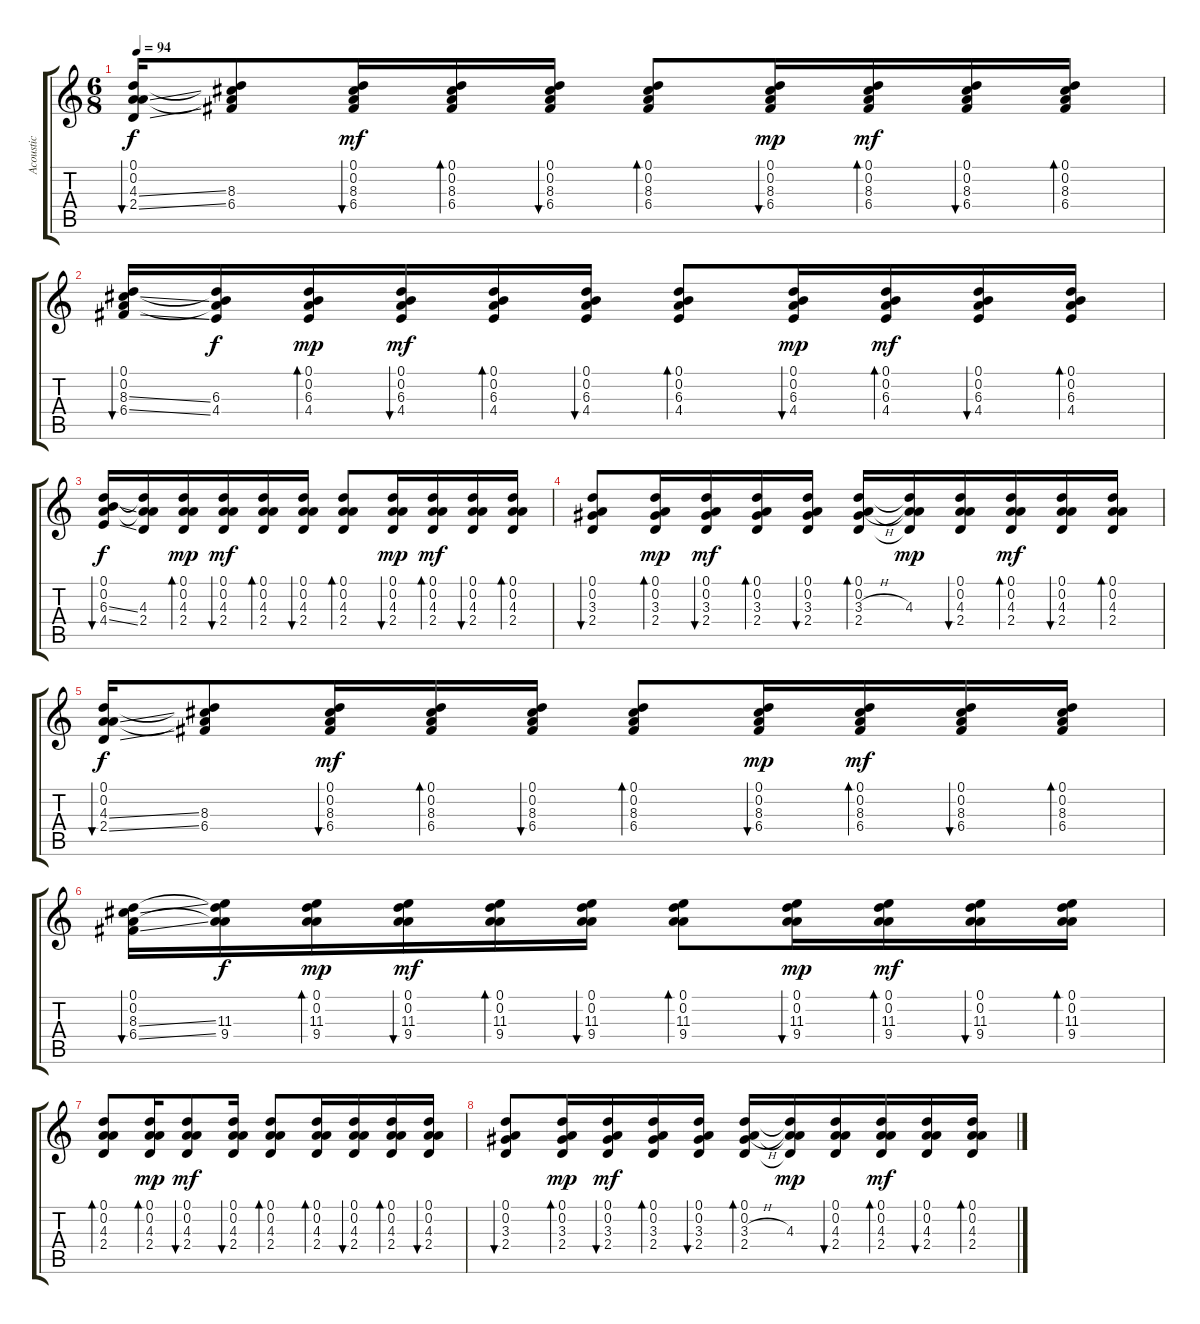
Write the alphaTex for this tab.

\track ("Acoustic" "Acoustic") {instrument acousticguitarsteel}
\staff {score tabs}
\tuning (D4 A3 F3 C3 G2 C2) {hide}
\ts (6 8)
\tempo 94
\clef g2
\ks c
(0.1 0.2 4.3{ss} 2.4{ss}).16{bu 60 dy f} (0.1{t} 0.2{t} 8.3 6.4).8 (0.1 0.2 8.3 6.4).16{bu 60 dy mf} (0.1 0.2 8.3 6.4).16{bd 60} (0.1 0.2 8.3 6.4).16{bu 60} (0.1 0.2 8.3 6.4).8{bd 60} (0.1 0.2 8.3 6.4).16{bu 60 dy mp} (0.1 0.2 8.3 6.4).16{bd 60 dy mf} (0.1 0.2 8.3 6.4).16{bu 60} (0.1 0.2 8.3 6.4).16{bd 60} |
(0.1 0.2 8.3{ss} 6.4{ss}).16{bu 60} (0.1{t} 0.2{t} 6.3 4.4).16{dy f} (0.1 0.2 6.3 4.4).16{bd 60 dy mp} (0.1 0.2 6.3 4.4).16{bu 60 dy mf} (0.1 0.2 6.3 4.4).16{bd 60} (0.1 0.2 6.3 4.4).16{bu 60} (0.1 0.2 6.3 4.4).8{bd 60} (0.1 0.2 6.3 4.4).16{bu 60 dy mp} (0.1 0.2 6.3 4.4).16{bd 60 dy mf} (0.1 0.2 6.3 4.4).16{bu 60} (0.1 0.2 6.3 4.4).16{bd 60} |
(0.1 0.2 6.3{ss} 4.4{ss}).16{bu 60 dy f} (0.1{t} 0.2{t} 4.3 2.4).16 (0.1 0.2 4.3 2.4).16{bd 60 dy mp} (0.1 0.2 4.3 2.4).16{bu 60 dy mf} (0.1 0.2 4.3 2.4).16{bd 60} (0.1 0.2 4.3 2.4).16{bu 60} (0.1 0.2 4.3 2.4).8{bd 60} (0.1 0.2 4.3 2.4).16{bu 60 dy mp} (0.1 0.2 4.3 2.4).16{bd 60 dy mf} (0.1 0.2 4.3 2.4).16{bu 60} (0.1 0.2 4.3 2.4).16{bd 60} |
(0.1 0.2 3.3 2.4).8{bu 60} (0.1 0.2 3.3 2.4).16{bd 60 dy mp} (0.1 0.2 3.3 2.4).16{bu 60 dy mf} (0.1 0.2 3.3 2.4).16{bd 60} (0.1 0.2 3.3 2.4).16{bu 60} (0.1 0.2 3.3{h} 2.4).16{bd 60} (0.1{t} 0.2{t} 4.3 2.4{t}).16{dy mp} (0.1 0.2 4.3 2.4).16{bu 60} (0.1 0.2 4.3 2.4).16{bd 60 dy mf} (0.1 0.2 4.3 2.4).16{bu 60} (0.1 0.2 4.3 2.4).16{bd 60} |
(0.1 0.2 4.3{ss} 2.4{ss}).16{bu 60 dy f} (0.1{t} 0.2{t} 8.3 6.4).8 (0.1 0.2 8.3 6.4).16{bu 60 dy mf} (0.1 0.2 8.3 6.4).16{bd 60} (0.1 0.2 8.3 6.4).16{bu 60} (0.1 0.2 8.3 6.4).8{bd 60} (0.1 0.2 8.3 6.4).16{bu 60 dy mp} (0.1 0.2 8.3 6.4).16{bd 60 dy mf} (0.1 0.2 8.3 6.4).16{bu 60} (0.1 0.2 8.3 6.4).16{bd 60} |
(0.1 0.2 8.3{ss} 6.4{ss}).16{bu 60} (0.1{t} 0.2{t} 11.3 9.4).16{dy f} (0.1 0.2 11.3 9.4).16{bd 60 dy mp} (0.1 0.2 11.3 9.4).16{bu 60 dy mf} (0.1 0.2 11.3 9.4).16{bd 60} (0.1 0.2 11.3 9.4).16{bu 60} (0.1 0.2 11.3 9.4).8{bd 60} (0.1 0.2 11.3 9.4).16{bu 60 dy mp} (0.1 0.2 11.3 9.4).16{bd 60 dy mf} (0.1 0.2 11.3 9.4).16{bu 60} (0.1 0.2 11.3 9.4).16{bd 60} |
(0.1 0.2 4.3 2.4).8{bd 60} (0.1 0.2 4.3 2.4).16{bd 60 dy mp} (0.1 0.2 4.3 2.4).8{bu 60 dy mf} (0.1 0.2 4.3 2.4).16{bu 60} (0.1 0.2 4.3 2.4).8{bd 60} (0.1 0.2 4.3 2.4).16{bd 60} (0.1 0.2 4.3 2.4).16{bu 60} (0.1 0.2 4.3 2.4).16{bd 60} (0.1 0.2 4.3 2.4).16{bu 60} |
(0.1 0.2 3.3 2.4).8{bu 60} (0.1 0.2 3.3 2.4).16{bd 60 dy mp} (0.1 0.2 3.3 2.4).16{bu 60 dy mf} (0.1 0.2 3.3 2.4).16{bd 60} (0.1 0.2 3.3 2.4).16{bu 60} (0.1 0.2 3.3{h} 2.4).16{bd 60} (0.1{t} 0.2{t} 4.3 2.4{t}).16{dy mp} (0.1 0.2 4.3 2.4).16{bu 60} (0.1 0.2 4.3 2.4).16{bd 60 dy mf} (0.1 0.2 4.3 2.4).16{bu 60} (0.1 0.2 4.3 2.4).16{bd 60}
